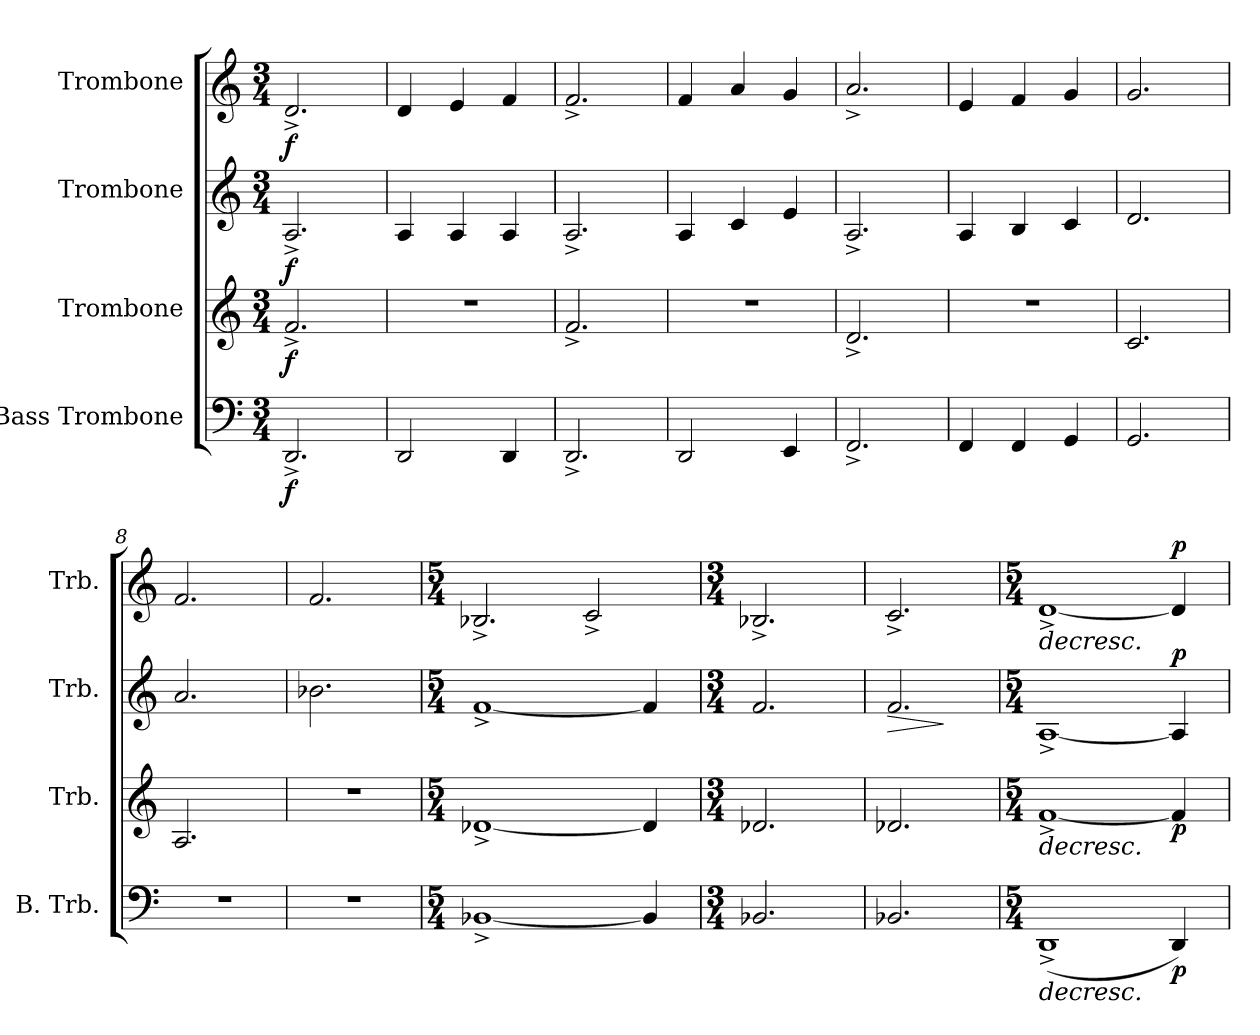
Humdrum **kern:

**kern	**dynam	**kern	**dynam	**kern	**dynam	**kern	**dynam
*part4	*part4	*part3	*part3	*part2	*part2	*part1	*part1
*staff4	*staff4	*staff3	*staff3	*staff2	*staff2	*staff1	*staff1
*I"Bass Trombone	*	*I"Trombone	*	*I"Trombone	*	*I"Trombone	*
*I'B. Trb.	*	*I'Trb.	*	*I'Trb.	*	*I'Trb.	*
*clefF4	*	*	*	*	*	*	*
*k[]	*	*k[]	*	*k[]	*	*k[]	*
*C:	*	*C:	*	*C:	*	*C:	*
*M3/4	*	*M3/4	*	*M3/4	*	*M3/4	*
=1	=1	=1	=1	=1	=1	=1	=1
!	!LO:DY:b	!	!LO:DY:b	!	!LO:DY:b	!	!LO:DY:b
2.DD^/	f	2.f^/	f	2.A^/	f	2.d^/	f
=2	=2	=2	=2	=2	=2	=2	=2
2DD/	.	2.r	.	4A/	.	4d/	.
.	.	.	.	4A/	.	4e/	.
4DD/	.	.	.	4A/	.	4f/	.
=3	=3	=3	=3	=3	=3	=3	=3
2.DD^/	.	2.f^/	.	2.A^/	.	2.f^/	.
=4	=4	=4	=4	=4	=4	=4	=4
2DD/	.	2.r	.	4A/	.	4f/	.
.	.	.	.	4c/	.	4a/	.
4EE/	.	.	.	4e/	.	4g/	.
=5	=5	=5	=5	=5	=5	=5	=5
2.FF^/	.	2.d^/	.	2.A^/	.	2.a^/	.
=6	=6	=6	=6	=6	=6	=6	=6
4FF/	.	2.r	.	4A/	.	4e/	.
4FF/	.	.	.	4B/	.	4f/	.
4GG/	.	.	.	4c/	.	4g/	.
=7	=7	=7	=7	=7	=7	=7	=7
2.GG/	.	2.c/	.	2.d/	.	2.g/	.
=8	=8	=8	=8	=8	=8	=8	=8
2.r	.	2.A/	.	2.a/	.	2.f/	.
=9	=9	=9	=9	=9	=9	=9	=9
2.r	.	2.r	.	2.b-X\	.	2.f/	.
=10	=10	=10	=10	=10	=10	=10	=10
*M5/4	*	*M5/4	*	*M5/4	*	*M5/4	*
[1BB-X^	.	[1d-X^	.	[1f^	.	2.B-X^/	.
.	.	.	.	.	.	2c^/	.
4BB-/]	.	4d-/]	.	4f/]	.	.	.
=11	=11	=11	=11	=11	=11	=11	=11
*M3/4	*	*M3/4	*	*M3/4	*	*M3/4	*
2.BB-X/	.	2.d-X/	.	2.f/	.	2.B-X^/	.
!!LO:LB:g=z
=12	=12	=12	=12	=12	=12	=12	=12
!	!	!	!	!	!LO:HP:b	!	!
2.BB-X/	.	2.d-X/	.	2.f/	>	2.c^/	.
.	.	.	.	.	]	.	.
=13	=13	=13	=13	=13	=13	=13	=13
*M5/4	*	*M5/4	*	*M5/4	*	*M5/4	*
!	!LO:HP:b	!	!LO:HP:b	!	!	!	!LO:HP:b
(1DD^	>	[1f^	>	[1A^	.	[1d^	>
!	!LO:DY:b	!	!LO:DY:b	!	!LO:DY:a	!	!LO:DY:a
4DD/)	p	4f/]	p	4A/]	p	4d/]	p
.	]	.	]	.	.	.	]
=	=	=	=	=	=	=	=
*-	*-	*-	*-	*-	*-	*-	*-
